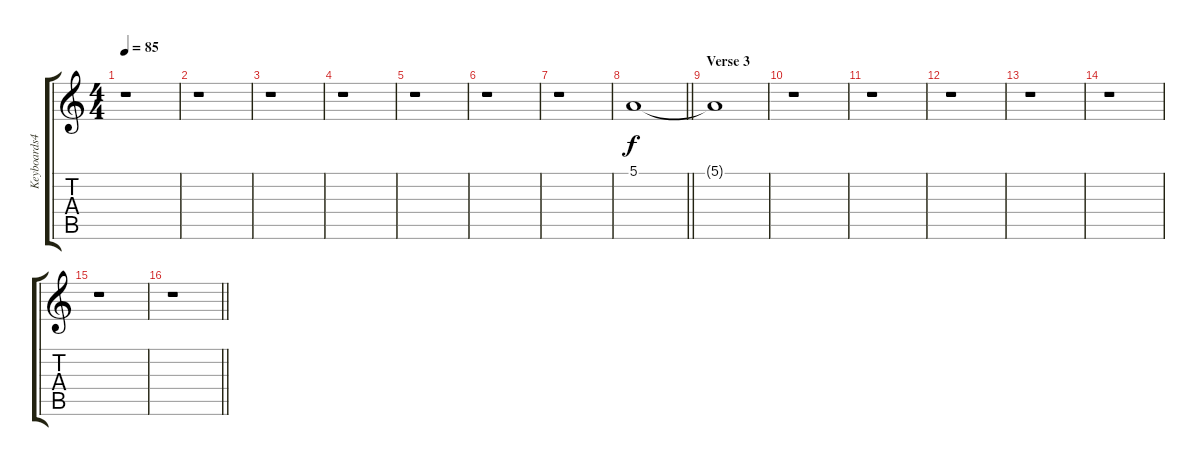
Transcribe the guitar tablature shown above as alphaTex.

\track ("Keyboards4" "Keyboards4") {instrument choiraahs}
\staff {score tabs}
\tuning (E4 B3 G3 D3 A2 E2) {hide}
\ts (4 4)
\tempo 85
\clef g2
\ks c
r.1{dy f} |
r.1 |
r.1 |
r.1 |
r.1 |
r.1 |
r.1{volume 10} |
\barLineRight lightlight
5.1.1{volume 13} |
\section ("" "Verse 3")
5.1{t}.1{volume 0} |
r.1 |
r.1 |
r.1 |
r.1 |
r.1 |
r.1 |
\barLineRight lightlight
r.1
